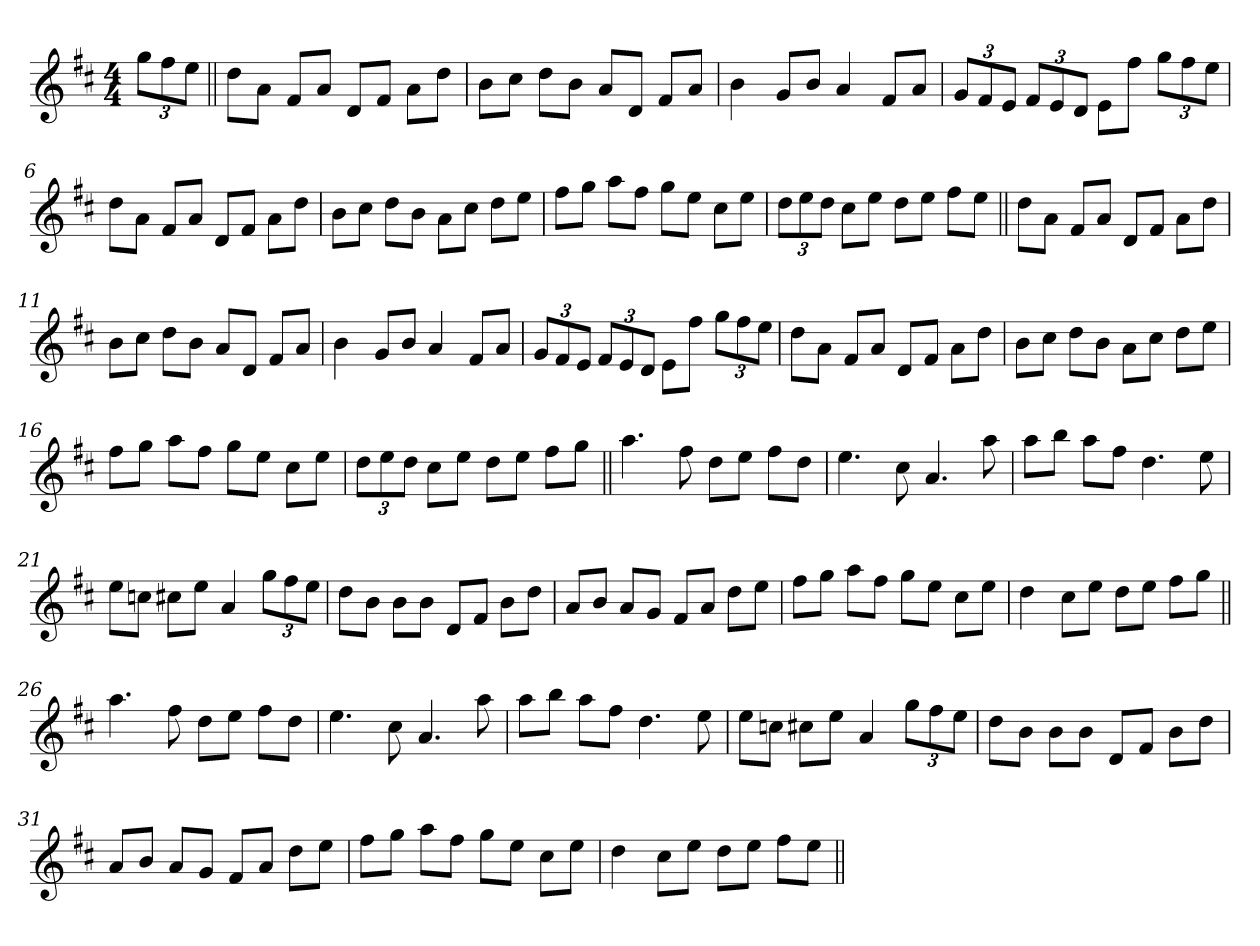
**kern
*part1
*staff1
*clefG2
*k[f#c#]
*D:
*M4/4
=1
12gg\L
12ff#\
12ee\J
=2||
8dd\L
8a\J
8f#/L
8a/J
8d/L
8f#/J
8a\L
8dd\J
=3
8b\L
8cc#\J
8dd\L
8b\J
8a/L
8d/J
8f#/L
8a/J
=4
4b\
8g/L
8b/J
4a/
8f#/L
8a/J
=5
12g/L
12f#/
12e/J
12f#/L
12e/
12d/J
8e\L
8ff#\J
12gg\L
12ff#\
12ee\J
!!LO:LB:g=z
=6
8dd\L
8a\J
8f#/L
8a/J
8d/L
8f#/J
8a\L
8dd\J
=7
8b\L
8cc#\J
8dd\L
8b\J
8a\L
8cc#\J
8dd\L
8ee\J
=8
8ff#\L
8gg\J
8aa\L
8ff#\J
8gg\L
8ee\J
8cc#\L
8ee\J
=9
12dd\L
12ee\
12dd\J
8cc#\L
8ee\J
8dd\L
8ee\J
8ff#\L
8ee\J
=10||
8dd\L
8a\J
8f#/L
8a/J
8d/L
8f#/J
8a\L
8dd\J
!!LO:LB:g=z
=11
8b\L
8cc#\J
8dd\L
8b\J
8a/L
8d/J
8f#/L
8a/J
=12
4b\
8g/L
8b/J
4a/
8f#/L
8a/J
=13
12g/L
12f#/
12e/J
12f#/L
12e/
12d/J
8e\L
8ff#\J
12gg\L
12ff#\
12ee\J
=14
8dd\L
8a\J
8f#/L
8a/J
8d/L
8f#/J
8a\L
8dd\J
=15
8b\L
8cc#\J
8dd\L
8b\J
8a\L
8cc#\J
8dd\L
8ee\J
!!LO:LB:g=z
=16
8ff#\L
8gg\J
8aa\L
8ff#\J
8gg\L
8ee\J
8cc#\L
8ee\J
=17
12dd\L
12ee\
12dd\J
8cc#\L
8ee\J
8dd\L
8ee\J
8ff#\L
8gg\J
=18||
4.aa\
8ff#\
8dd\L
8ee\J
8ff#\L
8dd\J
=19
4.ee\
8cc#\
4.a/
8aa\
=20
8aa\L
8bb\J
8aa\L
8ff#\J
4.dd\
8ee\
!!LO:LB:g=z
=21
8ee\L
8ccn\J
8cc#X\L
8ee\J
4a/
12gg\L
12ff#\
12ee\J
=22
8dd\L
8b\J
8b\L
8b\J
8d/L
8f#/J
8b\L
8dd\J
=23
8a/L
8b/J
8a/L
8g/J
8f#/L
8a/J
8dd\L
8ee\J
=24
8ff#\L
8gg\J
8aa\L
8ff#\J
8gg\L
8ee\J
8cc#\L
8ee\J
=25
4dd\
8cc#\L
8ee\J
8dd\L
8ee\J
8ff#\L
8gg\J
!!LO:LB:g=z
=26||
4.aa\
8ff#\
8dd\L
8ee\J
8ff#\L
8dd\J
=27
4.ee\
8cc#\
4.a/
8aa\
=28
8aa\L
8bb\J
8aa\L
8ff#\J
4.dd\
8ee\
=29
8ee\L
8ccn\J
8cc#X\L
8ee\J
4a/
12gg\L
12ff#\
12ee\J
=30
8dd\L
8b\J
8b\L
8b\J
8d/L
8f#/J
8b\L
8dd\J
!!LO:LB:g=z
=31
8a/L
8b/J
8a/L
8g/J
8f#/L
8a/J
8dd\L
8ee\J
=32
8ff#\L
8gg\J
8aa\L
8ff#\J
8gg\L
8ee\J
8cc#\L
8ee\J
=33
4dd\
8cc#\L
8ee\J
8dd\L
8ee\J
8ff#\L
8ee\J
=||
*-
